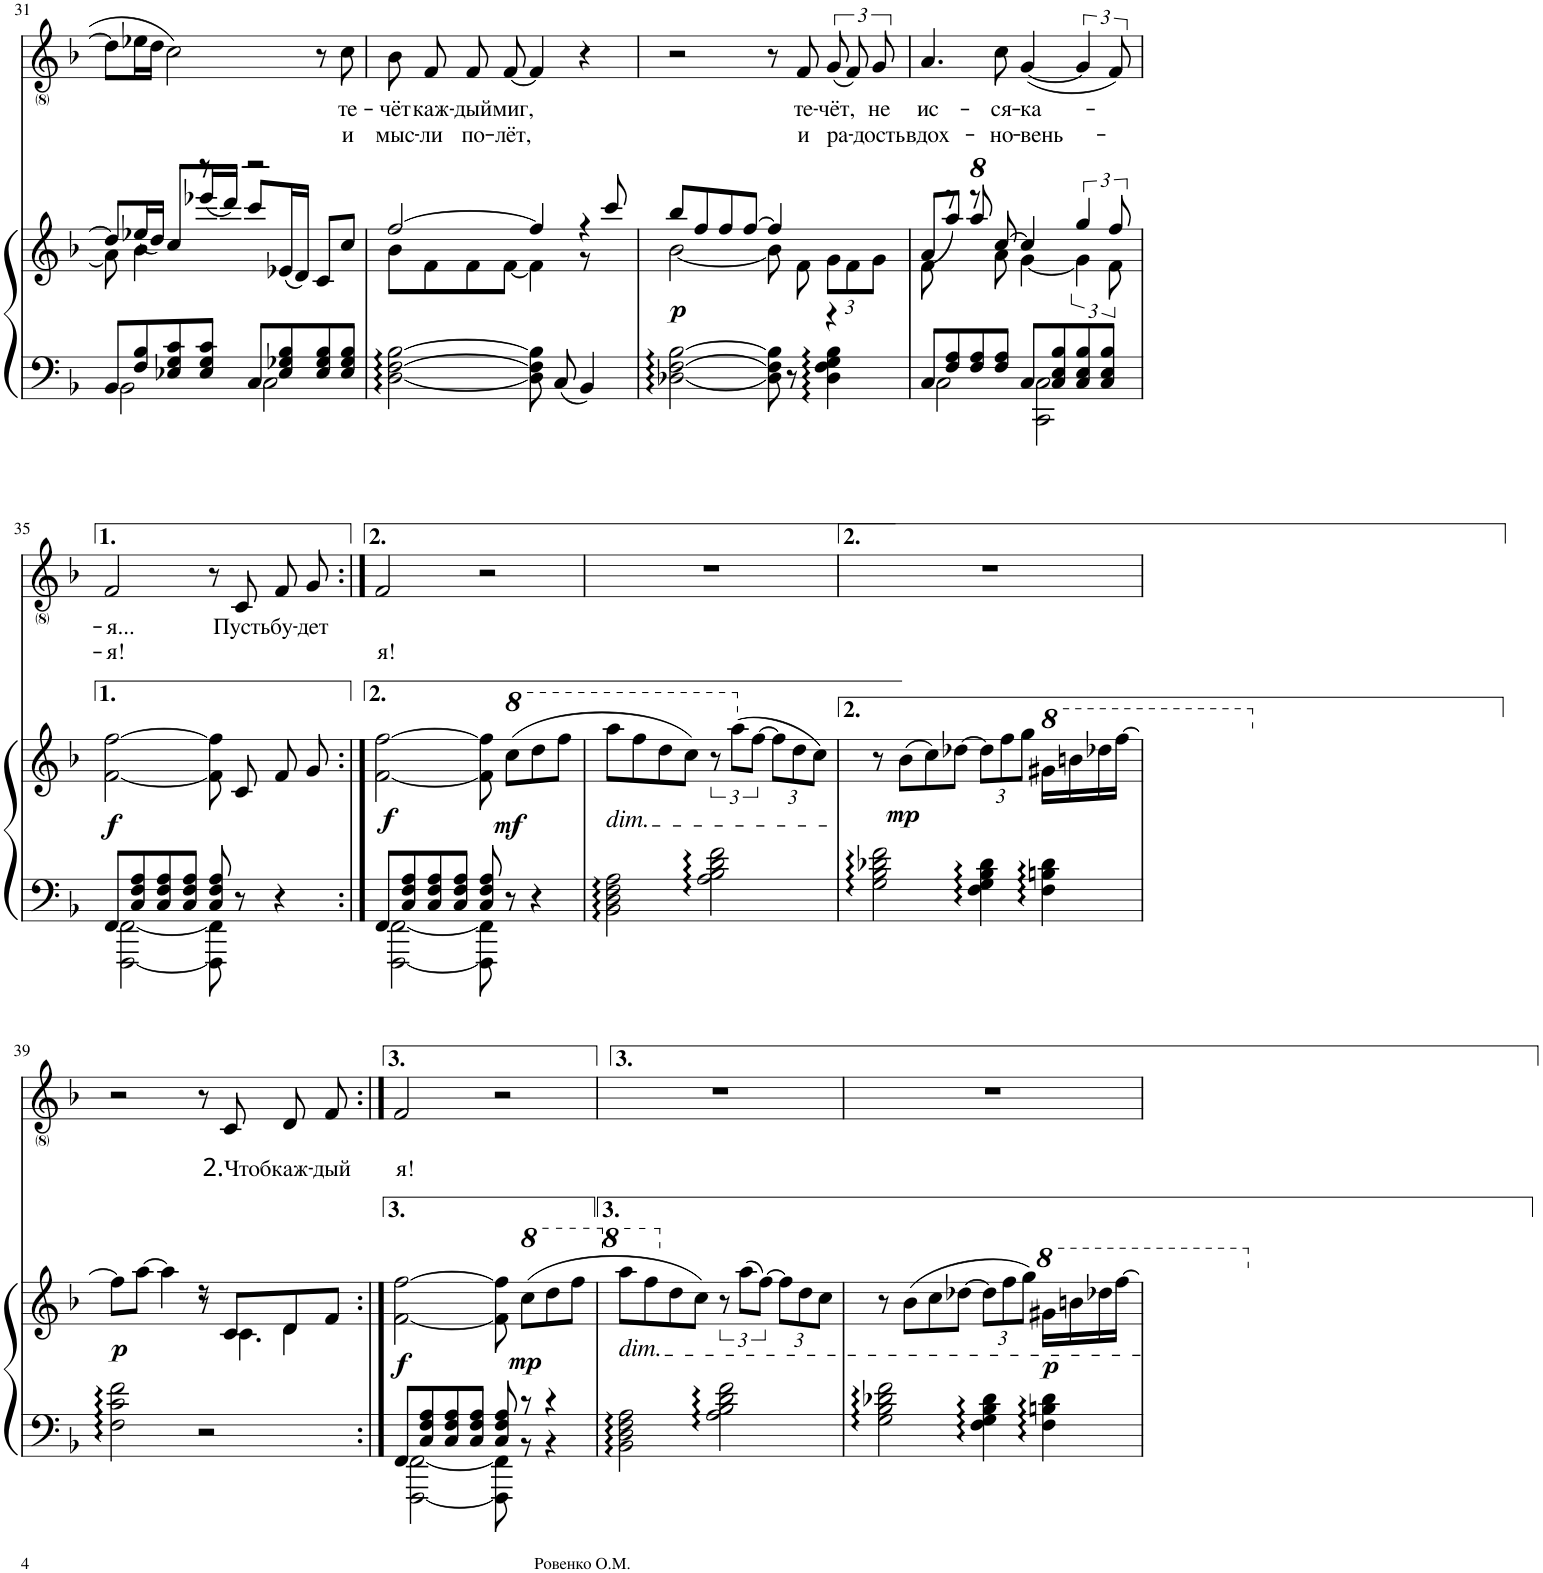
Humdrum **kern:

**kern	**kern	**dynam	**kern	**text	**text
*part2	*part2	*part2	*part1	*part1	*part1
*staff3	*staff2	*staff2/3	*staff1	*staff1	*staff1
*I"Piano	*	*	*I"Voice	*	*
*I'Pno	*	*	*	*	*
!!LO:PB:g=z
*clefF4	*clefG2	*	*clefG2	*	*
*k[b-]	*k[b-]	*	*k[b-]	*	*
*M4/4	*M4/4	*	*M4/4	*	*
*met(c)	*met(c)	*	*met(c)	*	*
=31	=31	=31	=31	=31	=31
*^	*^	*	*	*	*
2BB-\	8BB-/L	8a\]	8dd/L]	.	8dd\L]	.	.
.	8F/ 8B-/	4b-\	(16ee-X/L	.	16ee-X\L	.	.
.	.	.	16dd/JJ)	.	16dd\JJ	.	.
.	8E-X/ 8G/ 8c/	.	8cc/L	.	2cc\	.	.
.	8E-/ 8G/ 8c/J	8r	(16eee-X/L	.	.	.	.
.	.	.	16ddd/JJ)	.	.	.	.
2C\	8C/L	2r	8ccc/L	.	.	.	.
.	8E-/ 8G-X/ 8B-/	.	(16e-X/L	.	.	.	.
.	.	.	16d/JJ)	.	.	.	.
.	8E-/ 8G-/ 8B-/	.	8c/L	.	8r	.	.
!	!	!	!	!	!	!LO:LY:b	!LO:LY:b
.	8E-/ 8G-/ 8B-/J	.	8cc/J	.	8cc\	те-	и
=32	=32	=32	=32	=32	=32	=32	=32
!	!	!	!	!	!	!LO:LY:b	!LO:LY:b
*v	*v	*	*	*	*	*	*
[2D\ [2F\ [2B-\	8b-\L	[2ff/	.	8b-\	-чёт	мыс-
!	!	!	!	!	!LO:LY:b	!LO:LY:b
.	8f\	.	.	8f/	каж-	-ли
!	!	!	!	!	!LO:LY:b	!LO:LY:b
.	8f\	.	.	8f/	-дый	по-
!	!	!	!	!	!LO:LY:b	!LO:LY:b
.	[8f\J	.	.	[8f/	миг,	-лёт,
8D\] 8F\] 8B-\]	4f\]	4ff/]	.	4f/]	.	.
8C/	.	.	.	.	.	.
4BB-/	4r	8r	.	4r	.	.
.	.	8ccc/	.	.	.	.
=33	=33	=33	=33	=33	=33	=33
!	!	!	!LO:DY:b	!	!	!
[2D-X\ [2F\ [2B-\	[2b-\	8bb-/L	p	2r	.	.
.	.	8ff/	.	.	.	.
.	.	8ff/	.	.	.	.
.	.	[8ff/J	.	.	.	.
8D-\] 8F\] 8B-\]	8b-\]	4ff/]	.	8r	.	.
!	!	!	!	!	!LO:LY:b	!LO:LY:b
8r	8f\	.	.	8f/	те-	и
*	*Xbrackettup	*	*	*	*	*
!	!	!	!	!	!LO:LY:b	!LO:LY:b
4D-\ 4F\ 4G\ 4B-\	12g\L	4r	.	(12g/	-чёт,	ра-
.	12f\	.	.	12f/)	.	.
!	!	!	!	!	!LO:LY:b	!LO:LY:b
.	12g\J	.	.	12g/	не	-дость
=34	=34	=34	=34	=34	=34	=34
*^	*	*	*	*	*	*
!	!	!	!	!	!	!LO:LY:b	!LO:LY:b
2C\	8C/L	8f\	(8a/L	.	4.a/	ис-	вдох-
.	8F/ 8A/	8r	8aa/J)	.	.	.	.
*	*	*8va	*	*	*	*	*
.	8F/ 8A/	8r	8aaa/	.	.	.	.
!	!	!	!	!	!	!LO:LY:b	!LO:LY:b
.	8F/ 8A/J	8aa\	[8ccc/	.	8cc\	-ся-	-но-
!	!	!	!	!	!	!LO:LY:b	!LO:LY:b
2CC\ 2C\	8C/L	[4gg\	4ccc/]	.	(<[4g/	-ка-	-вень-
.	8C/ 8E/ 8B-/	.	.	.	.	.	.
*	*	*brackettup	*	*	*	*	*
.	8C/ 8E/ 8B-/	6gg\]	6ggg/	.	6g/]	.	.
.	8C/ 8E/ 8B-/J	.	.	.	.	.	.
.	.	12ff\	12fff/	.	12f/)	.	.
*	*	*v	*v	*	*	*	*
!!LO:LB:g=z
=35	=35	=35	=35	=35	=35	=35
*	*	*X8va	*	*	*	*
*	*	*^	*	*	*	*
!	!	!	!	!LO:DY:b	!	!LO:LY:b	!LO:LY:b
*	*	*v	*v	*	*	*	*
[2FFF\ [2FF\	8FF/L	[2f\ [2ff\	f	2f/	-я...	-я!
.	8C/ 8F/ 8A/	.	.	.	.	.
.	8C/ 8F/ 8A/	.	.	.	.	.
.	8C/ 8F/ 8A/J	.	.	.	.	.
8FFF\] 8FF\]	8C/ 8F/ 8A/	8f\] 8ff\]	.	8r	.	.
!	!	!	!	!	!LO:LY:b	!
8r	4.ryy	8c/	.	8c/	Пусть	.
!	!	!	!	!	!LO:LY:b	!
4r	.	8f/	.	8f/	бу-	.
!	!	!	!	!	!LO:LY:b	!
.	.	8g/	.	8g/	-дет	.
=36:|!	=36:|!	=36:|!	=36:|!	=36:|!	=36:|!	=36:|!
!	!	!	!LO:DY:b	!	!	!LO:LY:b
[2FFF\ [2FF\	8FF/L	[2f\ [2ff\	f	2f/	.	я!
.	8C/ 8F/ 8A/	.	.	.	.	.
.	8C/ 8F/ 8A/	.	.	.	.	.
.	8C/ 8F/ 8A/J	.	.	.	.	.
8FFF\] 8FF\]	8C/ 8F/ 8A/	8f\] 8ff\]	.	2r	.	.
*	*	*8va	*	*	*	*
!	!	!	!LO:DY:b	!	!	!
8r	4.ryy	(8ccc\L	mf	.	.	.
4r	.	8ddd\	.	.	.	.
.	.	8fff\J	.	.	.	.
*v	*v	*	*	*	*	*
=37	=37	=37	=37	=37	=37
*	*X8va	*	*	*	*
!	!LO:TX:b:i:t=dim.	!	!	!	!
2BB-\ 2D\ 2F\ 2A\	8aa\L	.	1r	.	.
.	8ff\	.	.	.	.
.	8dd\	.	.	.	.
.	8cc\J)	.	.	.	.
2A\ 2B-\ 2d\ 2f\	12r	.	.	.	.
.	(12aa\L	.	.	.	.
.	[12ff\J	.	.	.	.
*	*Xbrackettup	*	*	*	*
.	12ff\L]	.	.	.	.
.	12dd\	.	.	.	.
.	12cc\J)	.	.	.	.
=38	=38	=38	=38	=38	=38
2G\ 2B-\ 2d-X\ 2f\	8r	.	1r	.	.
!	!	!LO:DY:b	!	!	!
.	(8b-\L	mp	.	.	.
.	8cc\)	.	.	.	.
.	[8dd-X\J	.	.	.	.
4F\ 4G\ 4B-\ 4d-\	12dd-\L]	.	.	.	.
.	12ff\	.	.	.	.
.	12gg\J	.	.	.	.
*	*8va	*	*	*	*
4F\ 4Bn\ 4d-\	16gg#X\LL	.	.	.	.
.	16bbn\	.	.	.	.
.	16ddd-X\	.	.	.	.
.	[>16fff\JJ	.	.	.	.
!!LO:LB:g=z
=39	=39	=39	=39	=39	=39
*	*X8va	*	*	*	*
*	*^	*	*	*	*
*	*	*^	*	*	*	*
!	!	!	!	!LO:DY:b	!	!	!
2F\ 2c\ 2f\	8ff\L]	2.ryy	2ryy	p	2r	.	.
.	[8aa\J	.	.	.	.	.	.
.	4aa\]	.	.	.	.	.	.
2r	8r	.	8r	.	8r	.	.
!	!	!	!	!	!	!	!LO:LY:b
.	8c/L	.	4.c\	.	8c/	.	2. Чтоб
!	!	!	!	!	!	!	!LO:LY:b
.	8d/	4d\	.	.	8d/	.	каж-
!	!	!	!	!	!	!	!LO:LY:b
.	8f/J	.	.	.	8f/	.	-дый
*	*v	*v	*v	*	*	*	*
=40:|!	=40:|!	=40:|!	=40:|!	=40:|!	=40:|!
*^	*	*	*	*	*
!	!	!	!LO:DY:b	!	!	!LO:LY:b
[2FFF\ [2FF\	8FF/L	[2f\ [2ff\	f	2f/	.	я!
.	8C/ 8F/ 8A/	.	.	.	.	.
.	8C/ 8F/ 8A/	.	.	.	.	.
.	8C/ 8F/ 8A/J	.	.	.	.	.
8FFF\] 8FF\]	8C/ 8F/ 8A/	8f\] 8ff\]	.	2r	.	.
*	*	*8va	*	*	*	*
!	!	!	!LO:DY:b	!	!	!
8r	8r	(8ccc\L	mp	.	.	.
4r	4r	8ddd\	.	.	.	.
.	.	8fff\J	.	.	.	.
*v	*v	*	*	*	*	*
=41	=41	=41	=41	=41	=41
*	*X8va	*	*	*	*
!	!LO:TX:b:i:t=dim.	!	!	!	!
2BB-\ 2D\ 2F\ 2A\	8aaa\L	.	1r	.	.
*	*8va	*	*	*	*
.	8fff\	.	.	.	.
.	8ddd\	.	.	.	.
.	8ccc\J)	.	.	.	.
*	*brackettup	*	*	*	*
2A\ 2B-\ 2d\ 2f\	12r	.	.	.	.
.	(12aaa\L	.	.	.	.
.	[12fff\J)	.	.	.	.
*	*Xbrackettup	*	*	*	*
.	12fff\L]	.	.	.	.
.	12ddd\	.	.	.	.
.	12ccc\J	.	.	.	.
=42	=42	=42	=42	=42	=42
*	*X8va	*	*	*	*
2G\ 2B-\ 2d-X\ 2f\	8r	.	1r	.	.
.	(8b-\L	.	.	.	.
.	8cc\	.	.	.	.
.	[8dd-X\J	.	.	.	.
4F\ 4G\ 4B-\ 4d-\	12dd-\L]	.	.	.	.
.	12ff\	.	.	.	.
.	12gg\J)	.	.	.	.
*	*8va	*	*	*	*
!	!	!LO:DY:b	!	!	!
4F\ 4Bn\ 4d-\	16gg#X\LL	p	.	.	.
.	16bbn\	.	.	.	.
.	16ddd-X\	.	.	.	.
.	[16fff\JJ	.	.	.	.
*	*X8va	*	*	*	*
=	=	=	=	=	=
*-	*-	*-	*-	*-	*-
